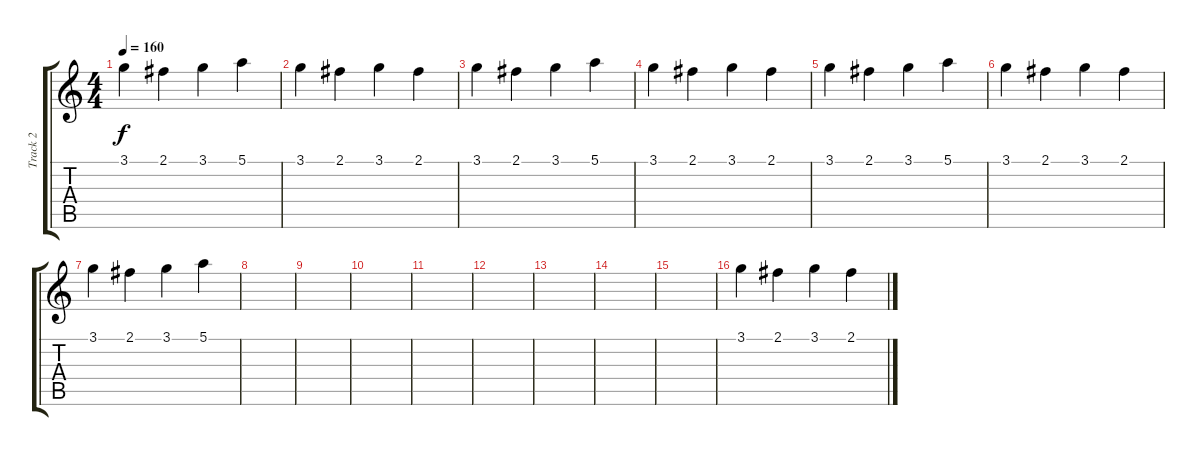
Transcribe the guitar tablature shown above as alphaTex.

\track ("Track 2" "Track 2") {instrument overdrivenguitar}
\staff {score tabs}
\tuning (E4 B3 G3 D3 A2 E2) {hide}
\ts (4 4)
\tempo 160
\clef g2
\ks c
3.1.4{dy f} 2.1.4 3.1.4 5.1.4 |
3.1.4 2.1.4 3.1.4 2.1.4 |
3.1.4 2.1.4 3.1.4 5.1.4 |
3.1.4 2.1.4 3.1.4 2.1.4 |
3.1.4 2.1.4 3.1.4 5.1.4 |
3.1.4 2.1.4 3.1.4 2.1.4 |
3.1.4 2.1.4 3.1.4 5.1.4 |
|
|
|
|
|
|
|
|
3.1.4 2.1.4 3.1.4 2.1.4
